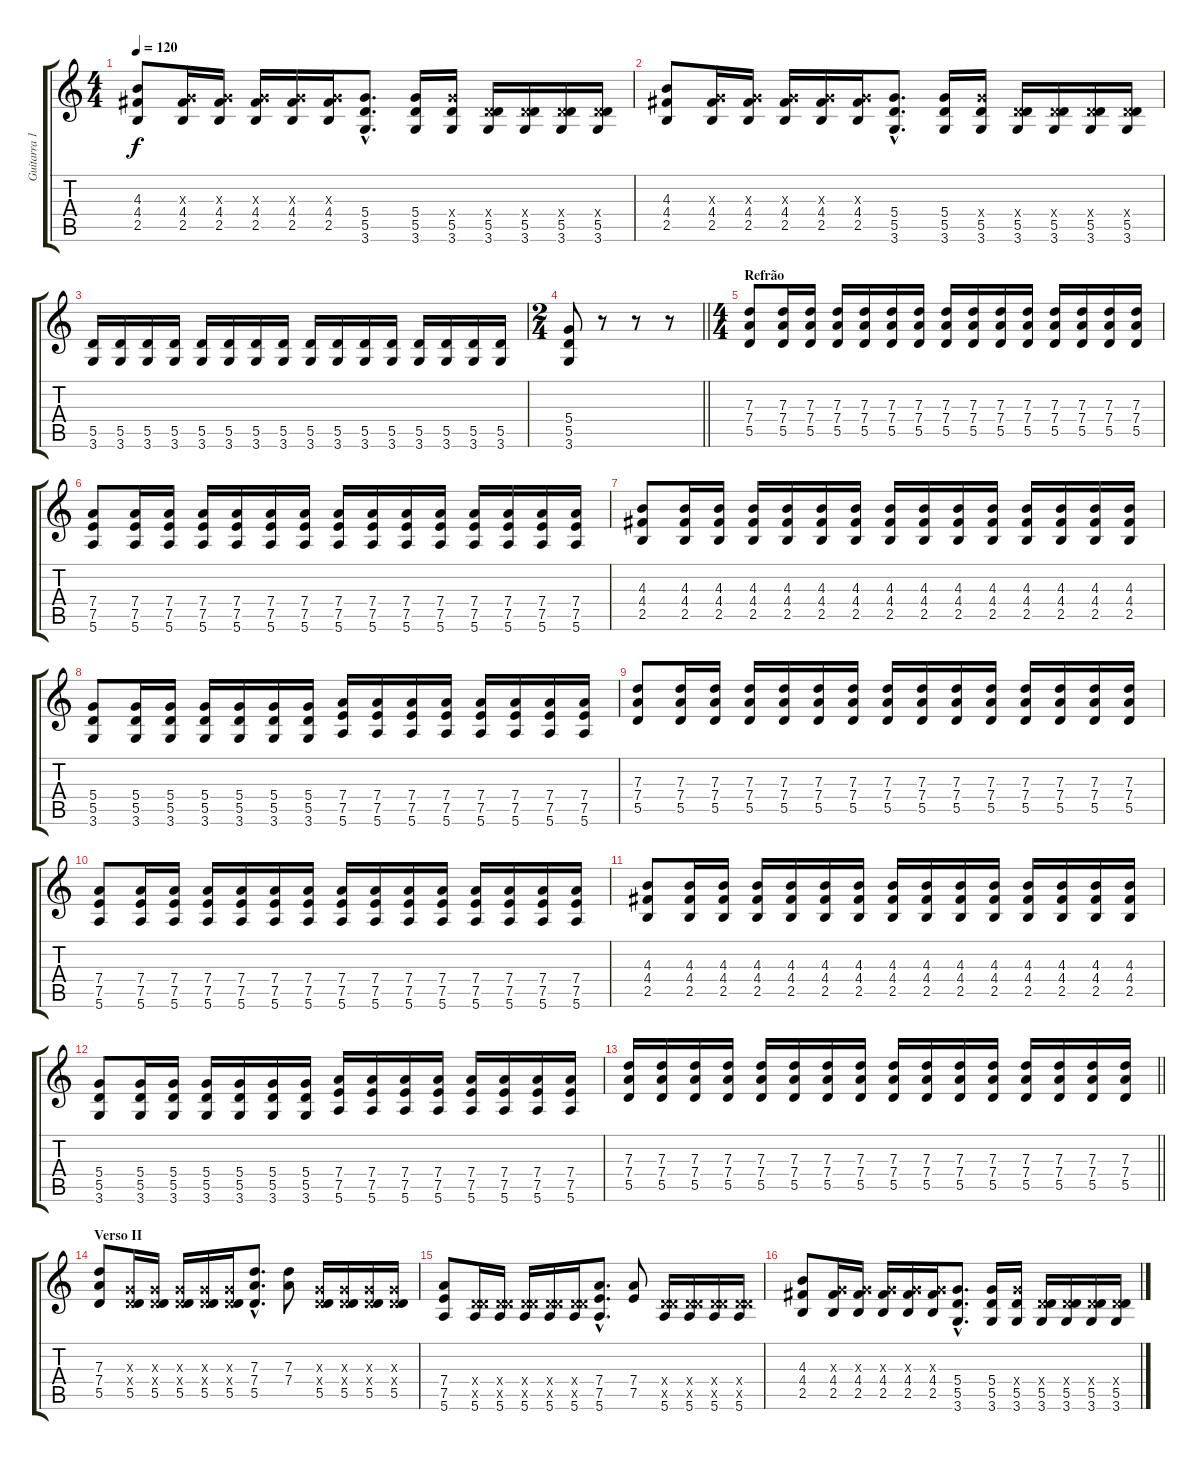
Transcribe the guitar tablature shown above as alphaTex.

\track ("Guitarra 1 - Mathias" "Guitarra 1") {instrument distortionguitar}
\staff {score tabs}
\tuning (E4 B3 G3 D3 A2 E2) {hide}
\ts (4 4)
\tempo 120
\clef g2
\ks c
(4.3 4.4 2.5).8{dy f} (0.3{x} 4.4 2.5).16 (0.3{x} 4.4 2.5).16 (0.3{x} 4.4 2.5).16 (0.3{x} 4.4 2.5).16 (0.3{x} 4.4 2.5).16 (5.4{hac} 5.5{hac} 3.6{hac}).8{d} (5.4 5.5 3.6).16 (5.4{x} 5.5 3.6).16 (0.4{x} 5.5 3.6).16 (0.4{x} 5.5 3.6).16 (0.4{x} 5.5 3.6).16 (0.4{x} 5.5 3.6).16 |
(4.3 4.4 2.5).8 (0.3{x} 4.4 2.5).16 (0.3{x} 4.4 2.5).16 (0.3{x} 4.4 2.5).16 (0.3{x} 4.4 2.5).16 (0.3{x} 4.4 2.5).16 (5.4{hac} 5.5{hac} 3.6{hac}).8{d} (5.4 5.5 3.6).16 (5.4{x} 5.5 3.6).16 (0.4{x} 5.5 3.6).16 (0.4{x} 5.5 3.6).16 (0.4{x} 5.5 3.6).16 (0.4{x} 5.5 3.6).16 |
(5.5 3.6).16 (5.5 3.6).16 (5.5 3.6).16 (5.5 3.6).16 (5.5 3.6).16 (5.5 3.6).16 (5.5 3.6).16 (5.5 3.6).16 (5.5 3.6).16 (5.5 3.6).16 (5.5 3.6).16 (5.5 3.6).16 (5.5 3.6).16 (5.5 3.6).16 (5.5 3.6).16 (5.5 3.6).16 |
\ts (2 4)
\barLineRight lightlight
(5.4 5.5 3.6).8 r.8 r.8 r.8 |
\ts (4 4)
\section ("" "Refrão")
(7.3 7.4 5.5).8{volume 14} (7.3 7.4 5.5).16 (7.3 7.4 5.5).16 (7.3 7.4 5.5).16 (7.3 7.4 5.5).16 (7.3 7.4 5.5).16 (7.3 7.4 5.5).16 (7.3 7.4 5.5).16 (7.3 7.4 5.5).16 (7.3 7.4 5.5).16 (7.3 7.4 5.5).16 (7.3 7.4 5.5).16 (7.3 7.4 5.5).16 (7.3 7.4 5.5).16 (7.3 7.4 5.5).16 |
(7.4 7.5 5.6).8 (7.4 7.5 5.6).16 (7.4 7.5 5.6).16 (7.4 7.5 5.6).16 (7.4 7.5 5.6).16 (7.4 7.5 5.6).16 (7.4 7.5 5.6).16 (7.4 7.5 5.6).16 (7.4 7.5 5.6).16 (7.4 7.5 5.6).16 (7.4 7.5 5.6).16 (7.4 7.5 5.6).16 (7.4 7.5 5.6).16 (7.4 7.5 5.6).16 (7.4 7.5 5.6).16 |
(4.3 4.4 2.5).8 (4.3 4.4 2.5).16 (4.3 4.4 2.5).16 (4.3 4.4 2.5).16 (4.3 4.4 2.5).16 (4.3 4.4 2.5).16 (4.3 4.4 2.5).16 (4.3 4.4 2.5).16 (4.3 4.4 2.5).16 (4.3 4.4 2.5).16 (4.3 4.4 2.5).16 (4.3 4.4 2.5).16 (4.3 4.4 2.5).16 (4.3 4.4 2.5).16 (4.3 4.4 2.5).16 |
(5.4 5.5 3.6).8 (5.4 5.5 3.6).16 (5.4 5.5 3.6).16 (5.4 5.5 3.6).16 (5.4 5.5 3.6).16 (5.4 5.5 3.6).16 (5.4 5.5 3.6).16 (7.4 7.5 5.6).16 (7.4 7.5 5.6).16 (7.4 7.5 5.6).16 (7.4 7.5 5.6).16 (7.4 7.5 5.6).16 (7.4 7.5 5.6).16 (7.4 7.5 5.6).16 (7.4 7.5 5.6).16 |
(7.3 7.4 5.5).8{volume 14} (7.3 7.4 5.5).16 (7.3 7.4 5.5).16 (7.3 7.4 5.5).16 (7.3 7.4 5.5).16 (7.3 7.4 5.5).16 (7.3 7.4 5.5).16 (7.3 7.4 5.5).16 (7.3 7.4 5.5).16 (7.3 7.4 5.5).16 (7.3 7.4 5.5).16 (7.3 7.4 5.5).16 (7.3 7.4 5.5).16 (7.3 7.4 5.5).16 (7.3 7.4 5.5).16 |
(7.4 7.5 5.6).8 (7.4 7.5 5.6).16 (7.4 7.5 5.6).16 (7.4 7.5 5.6).16 (7.4 7.5 5.6).16 (7.4 7.5 5.6).16 (7.4 7.5 5.6).16 (7.4 7.5 5.6).16 (7.4 7.5 5.6).16 (7.4 7.5 5.6).16 (7.4 7.5 5.6).16 (7.4 7.5 5.6).16 (7.4 7.5 5.6).16 (7.4 7.5 5.6).16 (7.4 7.5 5.6).16 |
(4.3 4.4 2.5).8 (4.3 4.4 2.5).16 (4.3 4.4 2.5).16 (4.3 4.4 2.5).16 (4.3 4.4 2.5).16 (4.3 4.4 2.5).16 (4.3 4.4 2.5).16 (4.3 4.4 2.5).16 (4.3 4.4 2.5).16 (4.3 4.4 2.5).16 (4.3 4.4 2.5).16 (4.3 4.4 2.5).16 (4.3 4.4 2.5).16 (4.3 4.4 2.5).16 (4.3 4.4 2.5).16 |
(5.4 5.5 3.6).8 (5.4 5.5 3.6).16 (5.4 5.5 3.6).16 (5.4 5.5 3.6).16 (5.4 5.5 3.6).16 (5.4 5.5 3.6).16 (5.4 5.5 3.6).16 (7.4 7.5 5.6).16 (7.4 7.5 5.6).16 (7.4 7.5 5.6).16 (7.4 7.5 5.6).16 (7.4 7.5 5.6).16 (7.4 7.5 5.6).16 (7.4 7.5 5.6).16 (7.4 7.5 5.6).16 |
\barLineRight lightlight
(7.3 7.4 5.5).16 (7.3 7.4 5.5).16 (7.3 7.4 5.5).16 (7.3 7.4 5.5).16 (7.3 7.4 5.5).16 (7.3 7.4 5.5).16 (7.3 7.4 5.5).16 (7.3 7.4 5.5).16 (7.3 7.4 5.5).16 (7.3 7.4 5.5).16 (7.3 7.4 5.5).16 (7.3 7.4 5.5).16 (7.3 7.4 5.5).16 (7.3 7.4 5.5).16 (7.3 7.4 5.5).16 (7.3 7.4 5.5).16 |
\section ("" "Verso II")
(7.3 7.4 5.5).8{volume 14} (0.3{x} 0.4{x} 5.5).16 (0.3{x} 0.4{x} 5.5).16 (0.3{x} 0.4{x} 5.5).16 (0.3{x} 0.4{x} 5.5).16 (0.3{x} 0.4{x} 5.5).16 (7.3{hac} 7.4{hac} 5.5{hac}).8{d} (7.3 7.4).8 (0.3{x} 0.4{x} 5.5).16 (0.3{x} 0.4{x} 5.5).16 (0.3{x} 0.4{x} 5.5).16 (0.3{x} 0.4{x} 5.5).16 |
(7.4 7.5 5.6).8 (0.4{x} 5.5{x} 5.6).16 (0.4{x} 5.5{x} 5.6).16 (0.4{x} 5.5{x} 5.6).16 (0.4{x} 5.5{x} 5.6).16 (0.4{x} 5.5{x} 5.6).16 (7.4{hac} 7.5{hac} 5.6{hac}).8{d} (7.4 7.5).8 (0.4{x} 5.5{x} 5.6).16 (0.4{x} 5.5{x} 5.6).16 (0.4{x} 5.5{x} 5.6).16 (0.4{x} 5.5{x} 5.6).16 |
(4.3 4.4 2.5).8 (0.3{x} 4.4 2.5).16 (0.3{x} 4.4 2.5).16 (0.3{x} 4.4 2.5).16 (0.3{x} 4.4 2.5).16 (0.3{x} 4.4 2.5).16 (5.4{hac} 5.5{hac} 3.6{hac}).8{d} (5.4 5.5 3.6).16 (5.4{x} 5.5 3.6).16 (0.4{x} 5.5 3.6).16 (0.4{x} 5.5 3.6).16 (0.4{x} 5.5 3.6).16 (0.4{x} 5.5 3.6).16
